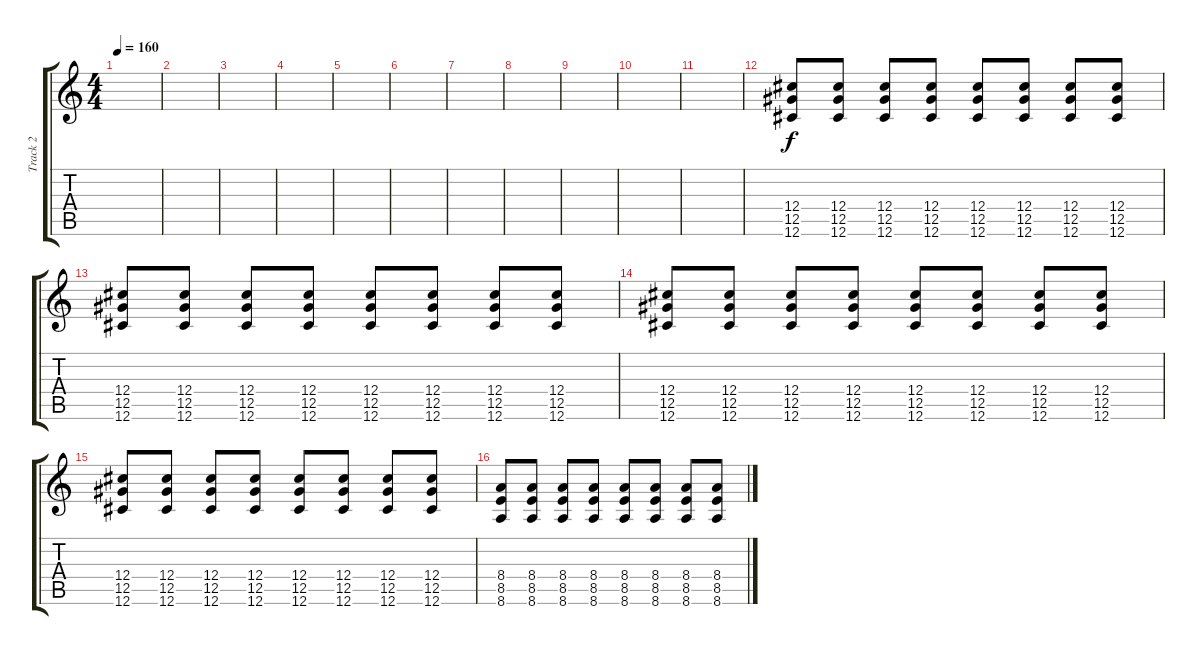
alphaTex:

\track ("Track 2" "Track 2") {instrument distortionguitar}
\staff {score tabs}
\tuning (Eb4 Bb3 Gb3 Db3 Ab2 Db2) {hide}
\ts (4 4)
\tempo 160
\clef g2
\ks c
|
|
|
|
|
|
|
|
|
|
|
(12.4 12.5 12.6).8{volume 13} (12.4 12.5 12.6).8 (12.4 12.5 12.6).8 (12.4 12.5 12.6).8 (12.4 12.5 12.6).8 (12.4 12.5 12.6).8 (12.4 12.5 12.6).8 (12.4 12.5 12.6).8 |
(12.4 12.5 12.6).8 (12.4 12.5 12.6).8 (12.4 12.5 12.6).8 (12.4 12.5 12.6).8 (12.4 12.5 12.6).8 (12.4 12.5 12.6).8 (12.4 12.5 12.6).8 (12.4 12.5 12.6).8 |
(12.4 12.5 12.6).8{volume 13} (12.4 12.5 12.6).8 (12.4 12.5 12.6).8 (12.4 12.5 12.6).8 (12.4 12.5 12.6).8 (12.4 12.5 12.6).8 (12.4 12.5 12.6).8 (12.4 12.5 12.6).8 |
(12.4 12.5 12.6).8 (12.4 12.5 12.6).8 (12.4 12.5 12.6).8 (12.4 12.5 12.6).8 (12.4 12.5 12.6).8 (12.4 12.5 12.6).8 (12.4 12.5 12.6).8 (12.4 12.5 12.6).8 |
(8.4 8.5 8.6).8 (8.4 8.5 8.6).8 (8.4 8.5 8.6).8 (8.4 8.5 8.6).8 (8.4 8.5 8.6).8 (8.4 8.5 8.6).8 (8.4 8.5 8.6).8 (8.4 8.5 8.6).8
